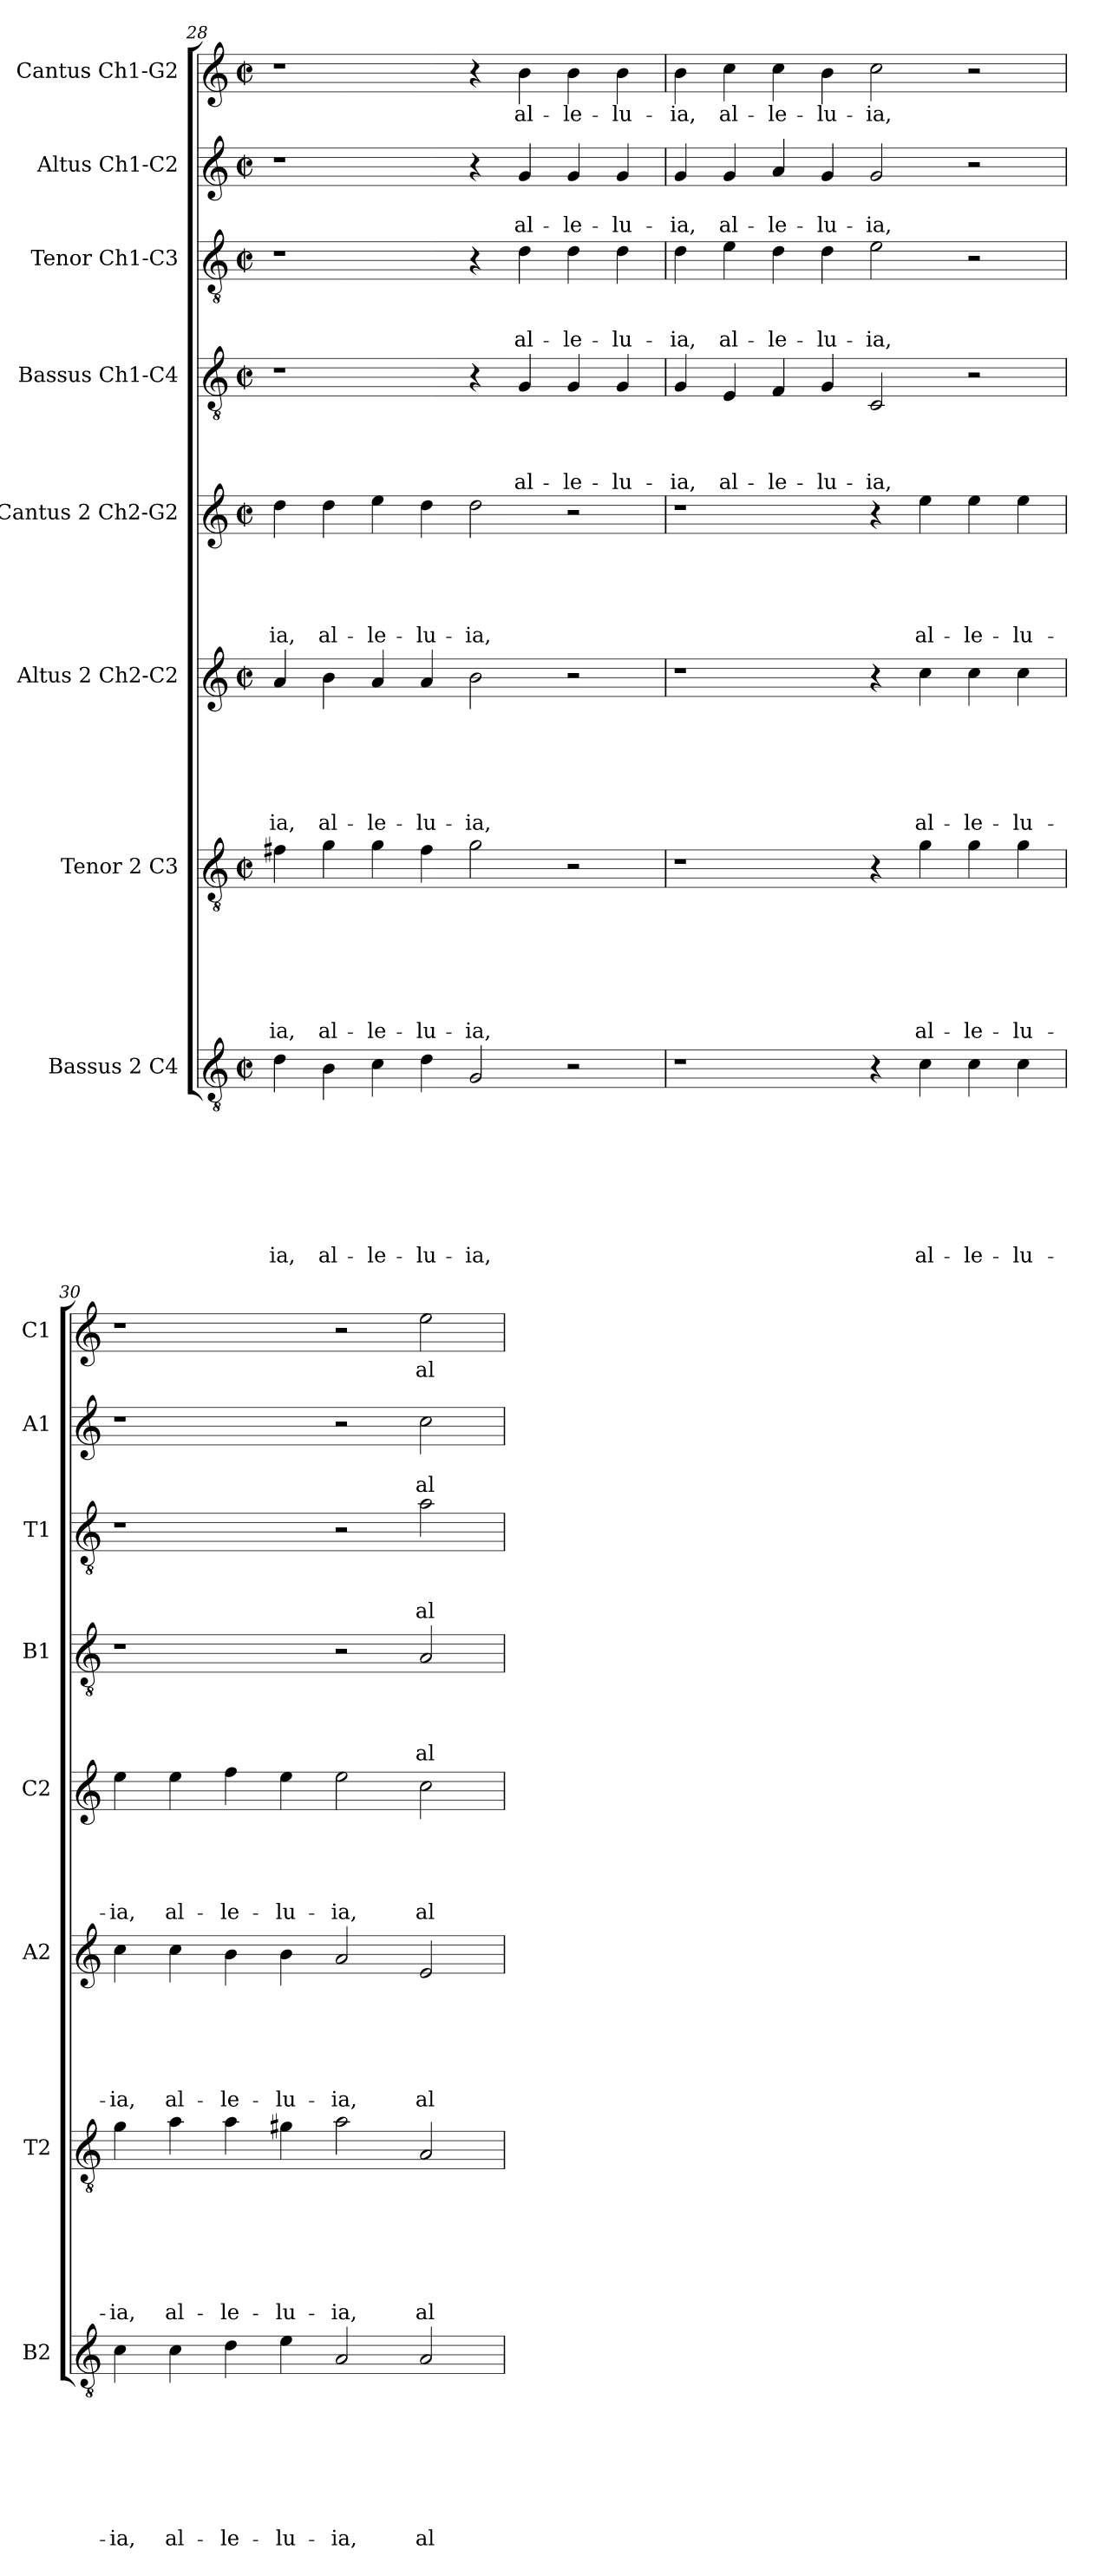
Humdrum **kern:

**kern	**text	**text	**text	**text	**text	**text	**text	**text	**kern	**text	**text	**text	**text	**text	**text	**text	**kern	**text	**text	**text	**text	**text	**text	**kern	**text	**text	**text	**text	**text	**kern	**text	**text	**text	**text	**kern	**text	**text	**text	**kern	**text	**text	**kern	**text
*part8	*part8	*part8	*part8	*part8	*part8	*part8	*part8	*part8	*part7	*part7	*part7	*part7	*part7	*part7	*part7	*part7	*part6	*part6	*part6	*part6	*part6	*part6	*part6	*part5	*part5	*part5	*part5	*part5	*part5	*part4	*part4	*part4	*part4	*part4	*part3	*part3	*part3	*part3	*part2	*part2	*part2	*part1	*part1
*staff8	*staff8	*staff8	*staff8	*staff8	*staff8	*staff8	*staff8	*staff8	*staff7	*staff7	*staff7	*staff7	*staff7	*staff7	*staff7	*staff7	*staff6	*staff6	*staff6	*staff6	*staff6	*staff6	*staff6	*staff5	*staff5	*staff5	*staff5	*staff5	*staff5	*staff4	*staff4	*staff4	*staff4	*staff4	*staff3	*staff3	*staff3	*staff3	*staff2	*staff2	*staff2	*staff1	*staff1
*I"Bassus 2 C4	*	*	*	*	*	*	*	*	*I"Tenor 2 C3	*	*	*	*	*	*	*	*I"Altus 2 Ch2-C2	*	*	*	*	*	*	*I"Cantus 2  Ch2-G2	*	*	*	*	*	*I"Bassus  Ch1-C4	*	*	*	*	*I"Tenor Ch1-C3	*	*	*	*I"Altus  Ch1-C2	*	*	*I"Cantus Ch1-G2	*
*I'B2	*	*	*	*	*	*	*	*	*I'T2	*	*	*	*	*	*	*	*I'A2	*	*	*	*	*	*	*I'C2	*	*	*	*	*	*I'B1	*	*	*	*	*I'T1	*	*	*	*I'A1	*	*	*I'C1	*
*clefGv2	*	*	*	*	*	*	*	*	*clefGv2	*	*	*	*	*	*	*	*clefG2	*	*	*	*	*	*	*clefG2	*	*	*	*	*	*clefGv2	*	*	*	*	*clefGv2	*	*	*	*clefG2	*	*	*clefG2	*
*k[]	*	*	*	*	*	*	*	*	*k[]	*	*	*	*	*	*	*	*k[]	*	*	*	*	*	*	*k[]	*	*	*	*	*	*k[]	*	*	*	*	*k[]	*	*	*	*k[]	*	*	*k[]	*
*C:	*	*	*	*	*	*	*	*	*C:	*	*	*	*	*	*	*	*C:	*	*	*	*	*	*	*C:	*	*	*	*	*	*C:	*	*	*	*	*C:	*	*	*	*C:	*	*	*C:	*
*M2/2	*	*	*	*	*	*	*	*	*M2/2	*	*	*	*	*	*	*	*M2/2	*	*	*	*	*	*	*M2/2	*	*	*	*	*	*M2/2	*	*	*	*	*M2/2	*	*	*	*M2/2	*	*	*M2/2	*
*met(c|)	*	*	*	*	*	*	*	*	*met(c|)	*	*	*	*	*	*	*	*met(c|)	*	*	*	*	*	*	*met(c|)	*	*	*	*	*	*met(c|)	*	*	*	*	*met(c|)	*	*	*	*met(c|)	*	*	*met(c|)	*
=28	=28	=28	=28	=28	=28	=28	=28	=28	=28	=28	=28	=28	=28	=28	=28	=28	=28	=28	=28	=28	=28	=28	=28	=28	=28	=28	=28	=28	=28	=28	=28	=28	=28	=28	=28	=28	=28	=28	=28	=28	=28	=28	=28
!	!	!	!	!	!	!	!	!LO:LY:b	!	!	!	!	!	!	!	!LO:LY:b	!	!	!	!	!	!	!LO:LY:b	!	!	!	!	!	!LO:LY:b	!	!	!	!	!	!	!	!	!	!	!	!	!	!
4d\	.	.	.	.	.	.	.	-ia,	4f#X\	.	.	.	.	.	.	-ia,	4a/	.	.	.	.	.	-ia,	4dd\	.	.	.	.	-ia,	1r	.	.	.	.	1r	.	.	.	1r	.	.	1r	.
!	!	!	!	!	!	!	!	!LO:LY:b	!	!	!	!	!	!	!	!LO:LY:b	!	!	!	!	!	!	!LO:LY:b	!	!	!	!	!	!LO:LY:b	!	!	!	!	!	!	!	!	!	!	!	!	!	!
4B\	.	.	.	.	.	.	.	al-	4g\	.	.	.	.	.	.	al-	4b\	.	.	.	.	.	al-	4dd\	.	.	.	.	al-	.	.	.	.	.	.	.	.	.	.	.	.	.	.
!	!	!	!	!	!	!	!	!LO:LY:b	!	!	!	!	!	!	!	!LO:LY:b	!	!	!	!	!	!	!LO:LY:b	!	!	!	!	!	!LO:LY:b	!	!	!	!	!	!	!	!	!	!	!	!	!	!
4c\	.	.	.	.	.	.	.	-le-	4g\	.	.	.	.	.	.	-le-	4a/	.	.	.	.	.	-le-	4ee\	.	.	.	.	-le-	.	.	.	.	.	.	.	.	.	.	.	.	.	.
!	!	!	!	!	!	!	!	!LO:LY:b	!	!	!	!	!	!	!	!LO:LY:b	!	!	!	!	!	!	!LO:LY:b	!	!	!	!	!	!LO:LY:b	!	!	!	!	!	!	!	!	!	!	!	!	!	!
4d\	.	.	.	.	.	.	.	-lu-	4f#\	.	.	.	.	.	.	-lu-	4a/	.	.	.	.	.	-lu-	4dd\	.	.	.	.	-lu-	.	.	.	.	.	.	.	.	.	.	.	.	.	.
!	!	!	!	!	!	!	!	!LO:LY:b	!	!	!	!	!	!	!	!LO:LY:b	!	!	!	!	!	!	!LO:LY:b	!	!	!	!	!	!LO:LY:b	!	!	!	!	!	!	!	!	!	!	!	!	!	!
2G/	.	.	.	.	.	.	.	-ia,	2g\	.	.	.	.	.	.	-ia,	2b\	.	.	.	.	.	-ia,	2dd\	.	.	.	.	-ia,	4r	.	.	.	.	4r	.	.	.	4r	.	.	4r	.
!	!	!	!	!	!	!	!	!	!	!	!	!	!	!	!	!	!	!	!	!	!	!	!	!	!	!	!	!	!	!	!	!	!	!LO:LY:b	!	!	!	!LO:LY:b	!	!	!LO:LY:b	!	!LO:LY:b
.	.	.	.	.	.	.	.	.	.	.	.	.	.	.	.	.	.	.	.	.	.	.	.	.	.	.	.	.	.	4G/	.	.	.	al-	4d\	.	.	al-	4g/	.	al-	4b\	al-
!	!	!	!	!	!	!	!	!	!	!	!	!	!	!	!	!	!	!	!	!	!	!	!	!	!	!	!	!	!	!	!	!	!	!LO:LY:b	!	!	!	!LO:LY:b	!	!	!LO:LY:b	!	!LO:LY:b
2r	.	.	.	.	.	.	.	.	2r	.	.	.	.	.	.	.	2r	.	.	.	.	.	.	2r	.	.	.	.	.	4G/	.	.	.	-le-	4d\	.	.	-le-	4g/	.	-le-	4b\	-le-
!	!	!	!	!	!	!	!	!	!	!	!	!	!	!	!	!	!	!	!	!	!	!	!	!	!	!	!	!	!	!	!	!	!	!LO:LY:b	!	!	!	!LO:LY:b	!	!	!LO:LY:b	!	!LO:LY:b
.	.	.	.	.	.	.	.	.	.	.	.	.	.	.	.	.	.	.	.	.	.	.	.	.	.	.	.	.	.	4G/	.	.	.	-lu-	4d\	.	.	-lu-	4g/	.	-lu-	4b\	-lu-
=29	=29	=29	=29	=29	=29	=29	=29	=29	=29	=29	=29	=29	=29	=29	=29	=29	=29	=29	=29	=29	=29	=29	=29	=29	=29	=29	=29	=29	=29	=29	=29	=29	=29	=29	=29	=29	=29	=29	=29	=29	=29	=29	=29
!	!	!	!	!	!	!	!	!	!	!	!	!	!	!	!	!	!	!	!	!	!	!	!	!	!	!	!	!	!	!	!	!	!	!LO:LY:b	!	!	!	!LO:LY:b	!	!	!LO:LY:b	!	!LO:LY:b
1r	.	.	.	.	.	.	.	.	1r	.	.	.	.	.	.	.	1r	.	.	.	.	.	.	1r	.	.	.	.	.	4G/	.	.	.	-ia,	4d\	.	.	-ia,	4g/	.	-ia,	4b\	-ia,
!	!	!	!	!	!	!	!	!	!	!	!	!	!	!	!	!	!	!	!	!	!	!	!	!	!	!	!	!	!	!	!	!	!	!LO:LY:b	!	!	!	!LO:LY:b	!	!	!LO:LY:b	!	!LO:LY:b
.	.	.	.	.	.	.	.	.	.	.	.	.	.	.	.	.	.	.	.	.	.	.	.	.	.	.	.	.	.	4E/	.	.	.	al-	4e\	.	.	al-	4g/	.	al-	4cc\	al-
!	!	!	!	!	!	!	!	!	!	!	!	!	!	!	!	!	!	!	!	!	!	!	!	!	!	!	!	!	!	!	!	!	!	!LO:LY:b	!	!	!	!LO:LY:b	!	!	!LO:LY:b	!	!LO:LY:b
.	.	.	.	.	.	.	.	.	.	.	.	.	.	.	.	.	.	.	.	.	.	.	.	.	.	.	.	.	.	4F/	.	.	.	-le-	4d\	.	.	-le-	4a/	.	-le-	4cc\	-le-
!	!	!	!	!	!	!	!	!	!	!	!	!	!	!	!	!	!	!	!	!	!	!	!	!	!	!	!	!	!	!	!	!	!	!LO:LY:b	!	!	!	!LO:LY:b	!	!	!LO:LY:b	!	!LO:LY:b
.	.	.	.	.	.	.	.	.	.	.	.	.	.	.	.	.	.	.	.	.	.	.	.	.	.	.	.	.	.	4G/	.	.	.	-lu-	4d\	.	.	-lu-	4g/	.	-lu-	4b\	-lu-
!	!	!	!	!	!	!	!	!	!	!	!	!	!	!	!	!	!	!	!	!	!	!	!	!	!	!	!	!	!	!	!	!	!	!LO:LY:b	!	!	!	!LO:LY:b	!	!	!LO:LY:b	!	!LO:LY:b
4r	.	.	.	.	.	.	.	.	4r	.	.	.	.	.	.	.	4r	.	.	.	.	.	.	4r	.	.	.	.	.	2C/	.	.	.	-ia,	2e\	.	.	-ia,	2g/	.	-ia,	2cc\	-ia,
!	!	!	!	!	!	!	!	!LO:LY:b	!	!	!	!	!	!	!	!LO:LY:b	!	!	!	!	!	!	!LO:LY:b	!	!	!	!	!	!LO:LY:b	!	!	!	!	!	!	!	!	!	!	!	!	!	!
4c\	.	.	.	.	.	.	.	al-	4g\	.	.	.	.	.	.	al-	4cc\	.	.	.	.	.	al-	4ee\	.	.	.	.	al-	.	.	.	.	.	.	.	.	.	.	.	.	.	.
!	!	!	!	!	!	!	!	!LO:LY:b	!	!	!	!	!	!	!	!LO:LY:b	!	!	!	!	!	!	!LO:LY:b	!	!	!	!	!	!LO:LY:b	!	!	!	!	!	!	!	!	!	!	!	!	!	!
4c\	.	.	.	.	.	.	.	-le-	4g\	.	.	.	.	.	.	-le-	4cc\	.	.	.	.	.	-le-	4ee\	.	.	.	.	-le-	2r	.	.	.	.	2r	.	.	.	2r	.	.	2r	.
!	!	!	!	!	!	!	!	!LO:LY:b	!	!	!	!	!	!	!	!LO:LY:b	!	!	!	!	!	!	!LO:LY:b	!	!	!	!	!	!LO:LY:b	!	!	!	!	!	!	!	!	!	!	!	!	!	!
4c\	.	.	.	.	.	.	.	-lu-	4g\	.	.	.	.	.	.	-lu-	4cc\	.	.	.	.	.	-lu-	4ee\	.	.	.	.	-lu-	.	.	.	.	.	.	.	.	.	.	.	.	.	.
=30	=30	=30	=30	=30	=30	=30	=30	=30	=30	=30	=30	=30	=30	=30	=30	=30	=30	=30	=30	=30	=30	=30	=30	=30	=30	=30	=30	=30	=30	=30	=30	=30	=30	=30	=30	=30	=30	=30	=30	=30	=30	=30	=30
!	!	!	!	!	!	!	!	!LO:LY:b	!	!	!	!	!	!	!	!LO:LY:b	!	!	!	!	!	!	!LO:LY:b	!	!	!	!	!	!LO:LY:b	!	!	!	!	!	!	!	!	!	!	!	!	!	!
4c\	.	.	.	.	.	.	.	-ia,	4g\	.	.	.	.	.	.	-ia,	4cc\	.	.	.	.	.	-ia,	4ee\	.	.	.	.	-ia,	1r	.	.	.	.	1r	.	.	.	1r	.	.	1r	.
!	!	!	!	!	!	!	!	!LO:LY:b	!	!	!	!	!	!	!	!LO:LY:b	!	!	!	!	!	!	!LO:LY:b	!	!	!	!	!	!LO:LY:b	!	!	!	!	!	!	!	!	!	!	!	!	!	!
4c\	.	.	.	.	.	.	.	al-	4a\	.	.	.	.	.	.	al-	4cc\	.	.	.	.	.	al-	4ee\	.	.	.	.	al-	.	.	.	.	.	.	.	.	.	.	.	.	.	.
!	!	!	!	!	!	!	!	!LO:LY:b	!	!	!	!	!	!	!	!LO:LY:b	!	!	!	!	!	!	!LO:LY:b	!	!	!	!	!	!LO:LY:b	!	!	!	!	!	!	!	!	!	!	!	!	!	!
4d\	.	.	.	.	.	.	.	-le-	4a\	.	.	.	.	.	.	-le-	4b\	.	.	.	.	.	-le-	4ff\	.	.	.	.	-le-	.	.	.	.	.	.	.	.	.	.	.	.	.	.
!	!	!	!	!	!	!	!	!LO:LY:b	!	!	!	!	!	!	!	!LO:LY:b	!	!	!	!	!	!	!LO:LY:b	!	!	!	!	!	!LO:LY:b	!	!	!	!	!	!	!	!	!	!	!	!	!	!
4e\	.	.	.	.	.	.	.	-lu-	4g#X\	.	.	.	.	.	.	-lu-	4b\	.	.	.	.	.	-lu-	4ee\	.	.	.	.	-lu-	.	.	.	.	.	.	.	.	.	.	.	.	.	.
!	!	!	!	!	!	!	!	!LO:LY:b	!	!	!	!	!	!	!	!LO:LY:b	!	!	!	!	!	!	!LO:LY:b	!	!	!	!	!	!LO:LY:b	!	!	!	!	!	!	!	!	!	!	!	!	!	!
2A/	.	.	.	.	.	.	.	-ia,	2a\	.	.	.	.	.	.	-ia,	2a/	.	.	.	.	.	-ia,	2ee\	.	.	.	.	-ia,	2r	.	.	.	.	2r	.	.	.	2r	.	.	2r	.
!	!	!	!	!	!	!	!	!LO:LY:b	!	!	!	!	!	!	!	!LO:LY:b	!	!	!	!	!	!	!LO:LY:b	!	!	!	!	!	!LO:LY:b	!	!	!	!	!LO:LY:b	!	!	!	!LO:LY:b	!	!	!LO:LY:b	!	!LO:LY:b
2A/	.	.	.	.	.	.	.	al-	2A/	.	.	.	.	.	.	al-	2e/	.	.	.	.	.	al-	2cc\	.	.	.	.	al-	2A/	.	.	.	al-	2a\	.	.	al-	2cc\	.	al-	2ee\	al-
=	=	=	=	=	=	=	=	=	=	=	=	=	=	=	=	=	=	=	=	=	=	=	=	=	=	=	=	=	=	=	=	=	=	=	=	=	=	=	=	=	=	=	=
*-	*-	*-	*-	*-	*-	*-	*-	*-	*-	*-	*-	*-	*-	*-	*-	*-	*-	*-	*-	*-	*-	*-	*-	*-	*-	*-	*-	*-	*-	*-	*-	*-	*-	*-	*-	*-	*-	*-	*-	*-	*-	*-	*-
